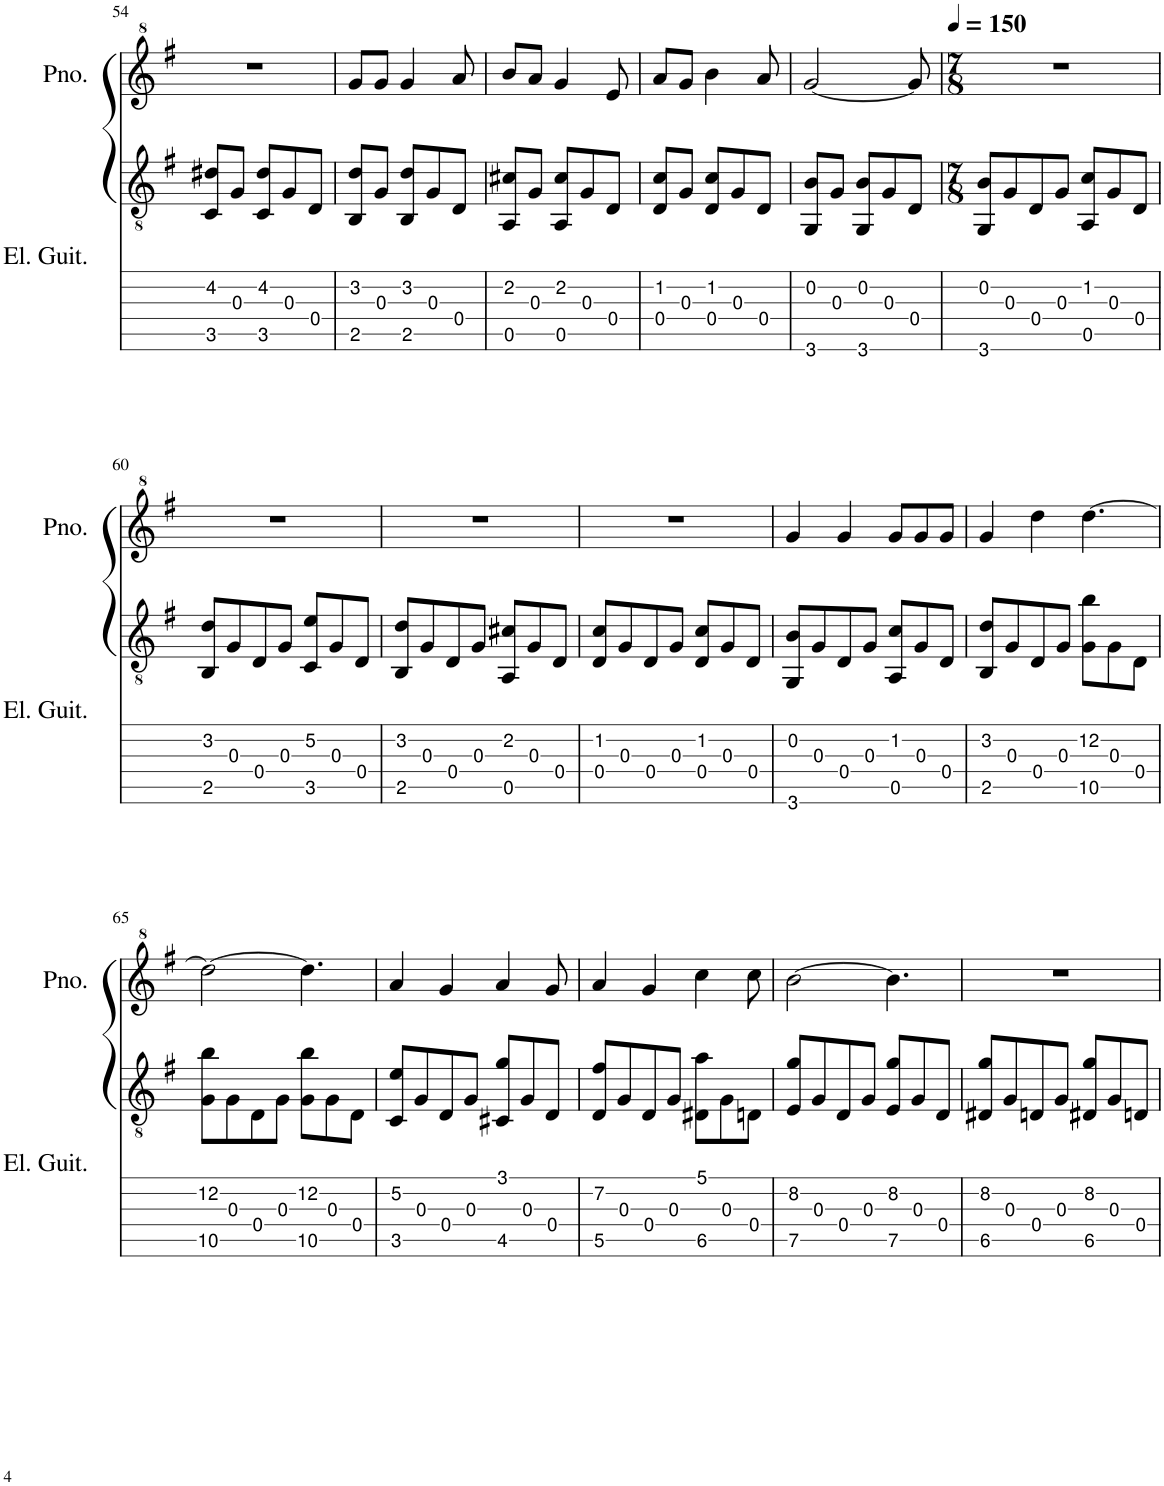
**kern	**kern	**kern
*part2	*part2	*part1
*staff3	*staff2	*staff1
*I"Electric Guitar	*	*I"Piano
*I'El. Guit.	*	*I'Pno.
!!LO:PB:g=z
*	*clefGv2	*clefG^2
*k[f#]	*k[f#]	*k[f#]
*M5/8	*M5/8	*M5/8
=54	=54	=54
8C\ 8d#\L	8C/ 8d#X/L	8%5r
8GJ	8G/J	.
8C\ 8d#\L	8C/ 8d#/L	.
8G	8G/	.
8DJ	8D/J	.
=55	=55	=55
8BB\ 8d\L	8BB/ 8d/L	8gg/L
8GJ	8G/J	8gg/J
8BB\ 8d\L	8BB/ 8d/L	4gg/
8G	8G/	.
8DJ	8D/J	8aa/
=56	=56	=56
8AA\ 8c#\L	8AA/ 8c#X/L	8bb/L
8GJ	8G/J	8aa/J
8AA\ 8c#\L	8AA/ 8c#/L	4gg/
8G	8G/	.
8DJ	8D/J	8ee/
=57	=57	=57
8D\ 8c\L	8D/ 8c/L	8aa/L
8GJ	8G/J	8gg/J
8D\ 8c\L	8D/ 8c/L	4bb\
8G	8G/	.
8DJ	8D/J	8aa/
=58	=58	=58
8GG\ 8B\L	8GG/ 8B/L	[2gg/
8GJ	8G/J	.
8GG\ 8B\L	8GG/ 8B/L	.
8G	8G/	.
8DJ	8D/J	8gg/]
=59	=59	=59
*M7/8	*M7/8	*M7/8
*	*	*MM150
8GG\ 8B\L	8GG/ 8B/L	2..r
8GJ	8G/	.
8DL	8D/	.
8GJ	8G/J	.
8AA\ 8c\L	8AA/ 8c/L	.
8G	8G/	.
8DJ	8D/J	.
!!LO:LB:g=z
=60	=60	=60
8BB\ 8d\L	8BB/ 8d/L	2..r
8GJ	8G/	.
8DL	8D/	.
8GJ	8G/J	.
8C\ 8e\L	8C/ 8e/L	.
8G	8G/	.
8DJ	8D/J	.
=61	=61	=61
8BB\ 8d\L	8BB/ 8d/L	2..r
8GJ	8G/	.
8DL	8D/	.
8GJ	8G/J	.
8AA\ 8c#\L	8AA/ 8c#X/L	.
8G	8G/	.
8DJ	8D/J	.
=62	=62	=62
8D\ 8c\L	8D/ 8c/L	2..r
8GJ	8G/	.
8DL	8D/	.
8GJ	8G/J	.
8D\ 8c\L	8D/ 8c/L	.
8G	8G/	.
8DJ	8D/J	.
=63	=63	=63
8GG\ 8B\L	8GG/ 8B/L	4gg/
8GJ	8G/	.
8DL	8D/	4gg/
8GJ	8G/J	.
8AA\ 8c\L	8AA/ 8c/L	8gg/L
8G	8G/	8gg/
8DJ	8D/J	8gg/J
=64	=64	=64
8BB\ 8d\L	8BB/ 8d/L	4gg/
8GJ	8G/	.
8DL	8D/	4ddd\
8GJ	8G/J	.
8G\ 8b\L	8G\ 8b\L	[4.ddd\
8G	8G\	.
8DJ	8D\J	.
!!LO:LB:g=z
=65	=65	=65
8G\ 8b\L	8G\ 8b\L	2ddd\_
8GJ	8G\	.
8DL	8D\	.
8GJ	8G\J	.
8G\ 8b\L	8G\ 8b\L	4.ddd\]
8G	8G\	.
8DJ	8D\J	.
=66	=66	=66
8C\ 8e\L	8C/ 8e/L	4aa/
8GJ	8G/	.
8DL	8D/	4gg/
8GJ	8G/J	.
8C#\ 8g\L	8C#X/ 8g/L	4aa/
8G	8G/	.
8DJ	8D/J	8gg/
=67	=67	=67
8D\ 8f#\L	8D/ 8f#/L	4aa/
8GJ	8G/	.
8DL	8D/	4gg/
8GJ	8G/J	.
8D#\ 8a\L	8D#X\ 8a\L	4ccc\
8G	8G\	.
8DJ	8Dn\J	8ccc\
=68	=68	=68
8E\ 8g\L	8E/ 8g/L	[2bb\
8GJ	8G/	.
8DL	8D/	.
8GJ	8G/J	.
8E\ 8g\L	8E/ 8g/L	4.bb\]
8G	8G/	.
8DJ	8D/J	.
=69	=69	=69
8D#\ 8g\L	8D#X/ 8g/L	2..r
8GJ	8G/	.
8DL	8Dn/	.
8GJ	8G/J	.
8D#\ 8g\L	8D#X/ 8g/L	.
8G	8G/	.
8DJ	8Dn/J	.
=	=	=
*-	*-	*-
